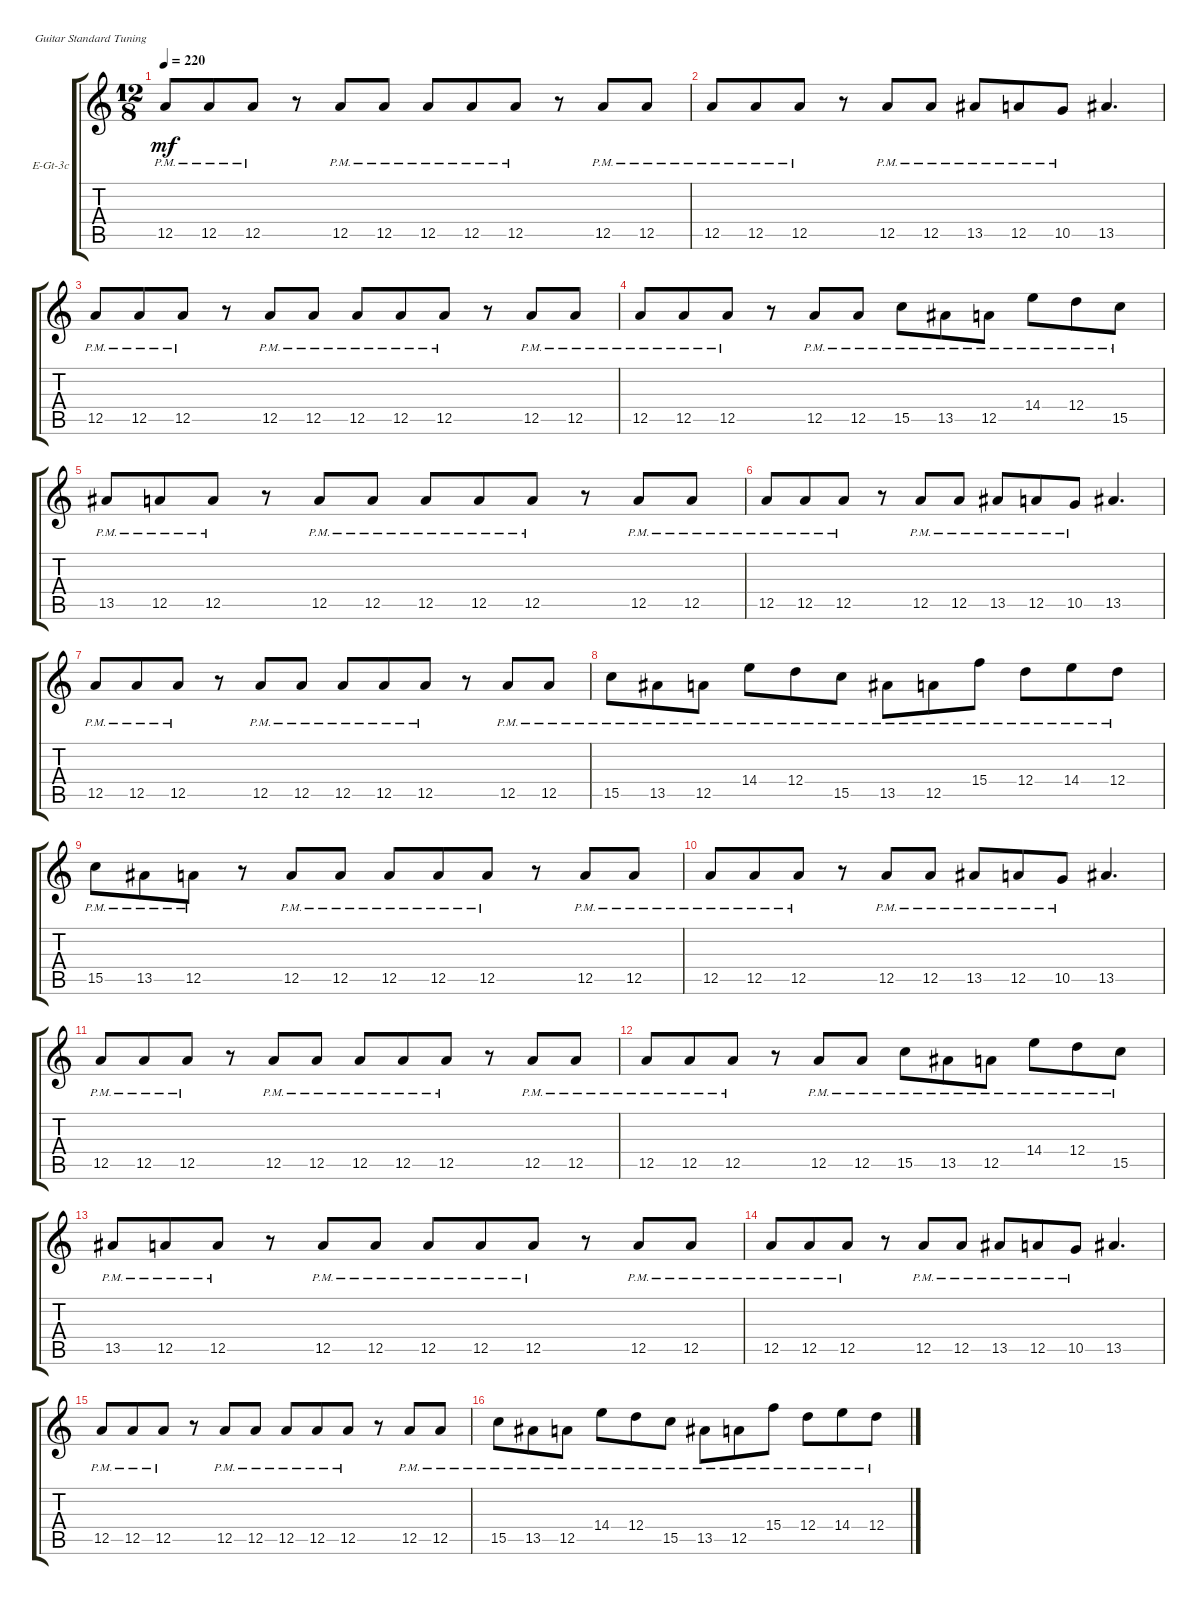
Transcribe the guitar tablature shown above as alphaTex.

\defaultSystemsLayout 4
\bracketExtendMode groupsimilarinstruments
\firstSystemTrackNameOrientation horizontal
\otherSystemsTrackNameOrientation horizontal
\track ("Electric Guitar 3c" "E-Gt-3c") {instrument distortionguitar}
\staff {score tabs}
\tuning (E4 B3 G3 D3 A2 E2)
\ts (12 8)
\tempo 220
\clef g2
\scale
0.333333
\ks c
12.5{pm}.8{dy mf} 12.5{pm}.8 12.5{pm}.8 r.8 12.5{pm}.8 12.5{pm}.8 12.5{pm}.8 12.5{pm}.8 12.5{pm}.8 r.8 12.5{pm}.8 12.5{pm}.8 |
\scale
0.333333 12.5{pm}.8 12.5{pm}.8 12.5{pm}.8 r.8 12.5{pm}.8 12.5{pm}.8 13.5{pm}.8 12.5{pm}.8 10.5{pm}.8 13.5.4{d} |
\scale
0.333333 12.5{pm}.8 12.5{pm}.8 12.5{pm}.8 r.8 12.5{pm}.8 12.5{pm}.8 12.5{pm}.8 12.5{pm}.8 12.5{pm}.8 r.8 12.5{pm}.8 12.5{pm}.8 |
\scale
0.333333 12.5{pm}.8 12.5{pm}.8 12.5{pm}.8 r.8 12.5{pm}.8 12.5{pm}.8 15.5{pm}.8 13.5{pm}.8 12.5{pm}.8 14.4{pm}.8 12.4{pm}.8 15.5{pm}.8 |
\scale
0.333333 13.5{pm}.8 12.5{pm}.8 12.5{pm}.8 r.8 12.5{pm}.8 12.5{pm}.8 12.5{pm}.8 12.5{pm}.8 12.5{pm}.8 r.8 12.5{pm}.8 12.5{pm}.8 |
\scale
0.333333 12.5{pm}.8 12.5{pm}.8 12.5{pm}.8 r.8 12.5{pm}.8 12.5{pm}.8 13.5{pm}.8 12.5{pm}.8 10.5{pm}.8 13.5.4{d} |
\scale
0.333333 12.5{pm}.8 12.5{pm}.8 12.5{pm}.8 r.8 12.5{pm}.8 12.5{pm}.8 12.5{pm}.8 12.5{pm}.8 12.5{pm}.8 r.8 12.5{pm}.8 12.5{pm}.8 |
\scale
0.333333 15.5{pm}.8 13.5{pm}.8 12.5{pm}.8 14.4{pm}.8 12.4{pm}.8 15.5{pm}.8 13.5{pm}.8 12.5{pm}.8 15.4{pm}.8 12.4{pm}.8 14.4{pm}.8 12.4{pm}.8 |
\scale
0.333333 15.5{pm}.8 13.5{pm}.8 12.5{pm}.8 r.8 12.5{pm}.8 12.5{pm}.8 12.5{pm}.8 12.5{pm}.8 12.5{pm}.8 r.8 12.5{pm}.8 12.5{pm}.8 |
\scale
0.333333 12.5{pm}.8 12.5{pm}.8 12.5{pm}.8 r.8 12.5{pm}.8 12.5{pm}.8 13.5{pm}.8 12.5{pm}.8 10.5{pm}.8 13.5.4{d} |
\scale
0.333333 12.5{pm}.8 12.5{pm}.8 12.5{pm}.8 r.8 12.5{pm}.8 12.5{pm}.8 12.5{pm}.8 12.5{pm}.8 12.5{pm}.8 r.8 12.5{pm}.8 12.5{pm}.8 |
\scale
0.333333 12.5{pm}.8 12.5{pm}.8 12.5{pm}.8 r.8 12.5{pm}.8 12.5{pm}.8 15.5{pm}.8 13.5{pm}.8 12.5{pm}.8 14.4{pm}.8 12.4{pm}.8 15.5{pm}.8 |
\scale
0.333333 13.5{pm}.8 12.5{pm}.8 12.5{pm}.8 r.8 12.5{pm}.8 12.5{pm}.8 12.5{pm}.8 12.5{pm}.8 12.5{pm}.8 r.8 12.5{pm}.8 12.5{pm}.8 |
\scale
0.333333 12.5{pm}.8 12.5{pm}.8 12.5{pm}.8 r.8 12.5{pm}.8 12.5{pm}.8 13.5{pm}.8 12.5{pm}.8 10.5{pm}.8 13.5.4{d} |
\scale
0.333333 12.5{pm}.8 12.5{pm}.8 12.5{pm}.8 r.8 12.5{pm}.8 12.5{pm}.8 12.5{pm}.8 12.5{pm}.8 12.5{pm}.8 r.8 12.5{pm}.8 12.5{pm}.8 |
\scale
0.333333 15.5{pm}.8 13.5{pm}.8 12.5{pm}.8 14.4{pm}.8 12.4{pm}.8 15.5{pm}.8 13.5{pm}.8 12.5{pm}.8 15.4{pm}.8 12.4{pm}.8 14.4{pm}.8 12.4{pm}.8
